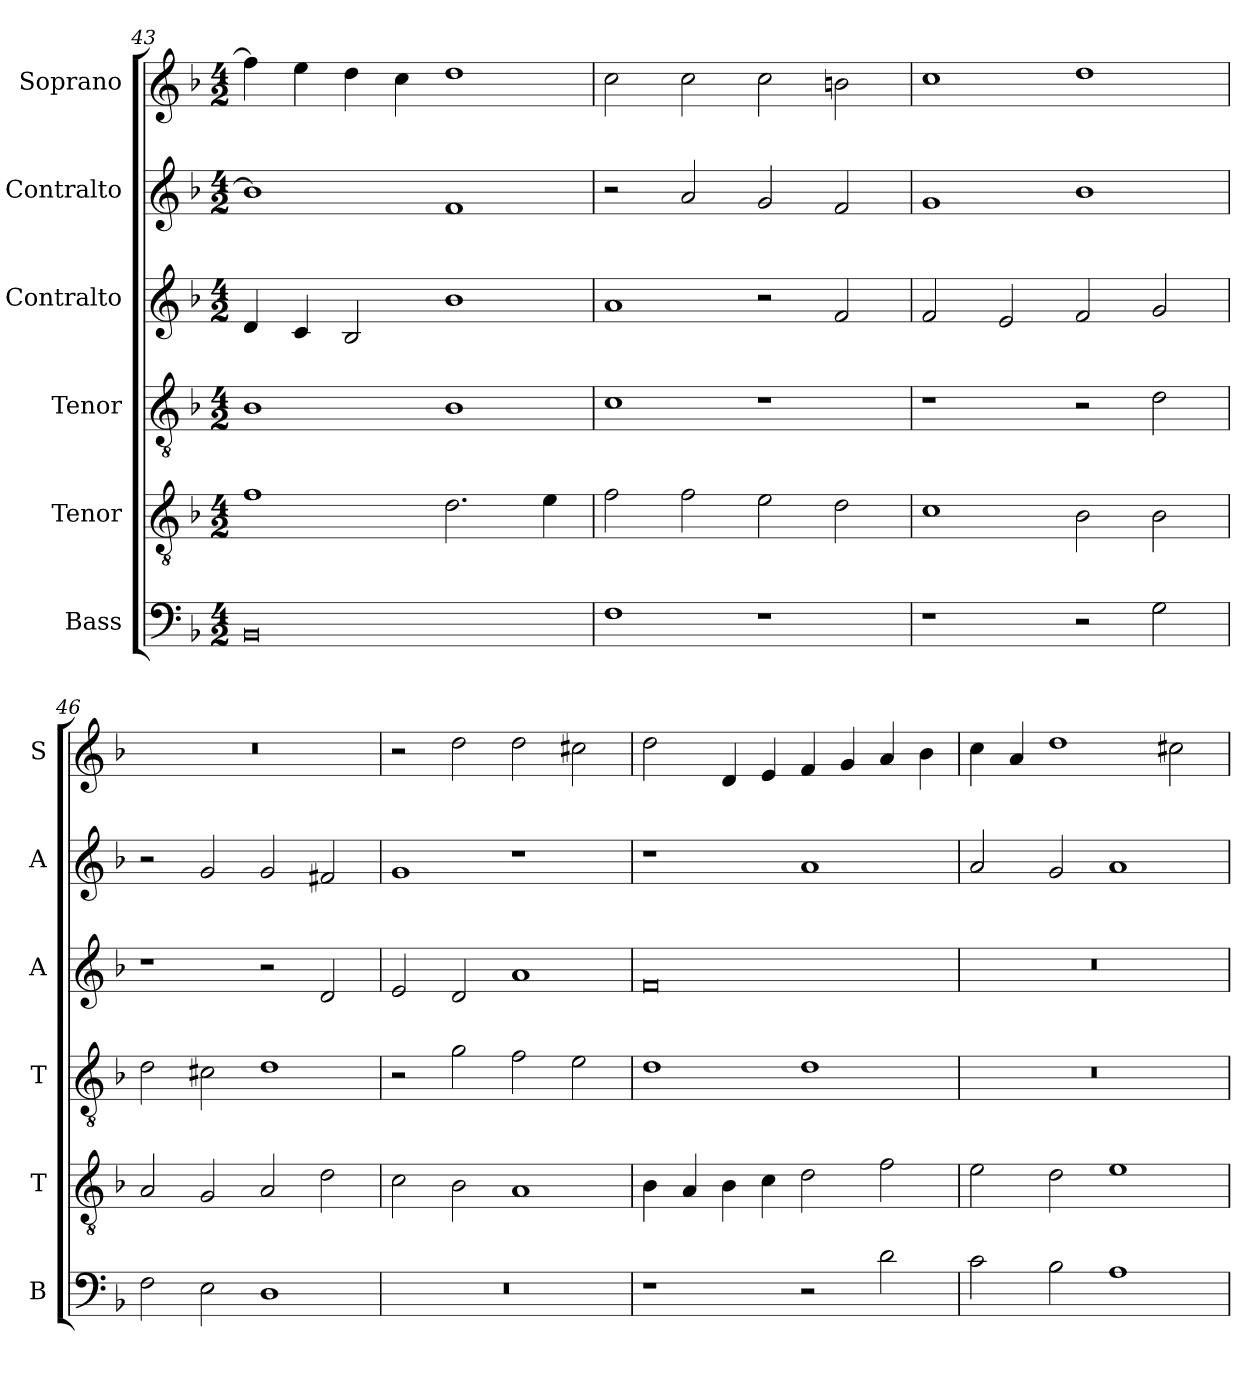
**kern	**kern	**kern	**kern	**kern	**kern
*part6	*part5	*part4	*part3	*part2	*part1
*staff6	*staff5	*staff4	*staff3	*staff2	*staff1
*I"Bass	*I"Tenor	*I"Tenor	*I"Contralto	*I"Contralto	*I"Soprano
*I'B	*I'T	*I'T	*I'A	*I'A	*I'S
*clefF4	*clefGv2	*clefGv2	*clefG2	*clefG2	*clefG2
*k[b-]	*k[b-]	*k[b-]	*k[b-]	*k[b-]	*k[b-]
*G:dor	*G:dor	*G:dor	*G:dor	*G:dor	*G:dor
*M4/2	*M4/2	*M4/2	*M4/2	*M4/2	*M4/2
=43	=43	=43	=43	=43	=43
0BB-	1f	1B-	4d	1b-]	4ff]
.	.	.	4c	.	4ee
.	.	.	2B-	.	4dd
.	.	.	.	.	4cc
.	2.d	1B-	1b-	1f	1dd
.	4e	.	.	.	.
=44	=44	=44	=44	=44	=44
1F	2f	1c	1a	2r	2cc
.	2f	.	.	2a	2cc
1r	2e	1r	2r	2g	2cc
.	2d	.	2f	2f	2bn
=45	=45	=45	=45	=45	=45
1r	1c	1r	2f	1g	1cc
.	.	.	2e	.	.
2r	2B-	2r	2f	1b-	1dd
2G	2B-	2d	2g	.	.
=46	=46	=46	=46	=46	=46
2F	2A	2d	1r	2r	0r
2E	2G	2c#X	.	2g	.
1D	2A	1d	2r	2g	.
.	2d	.	2d	2f#X	.
=47	=47	=47	=47	=47	=47
0r	2c	2r	2e	1g	2r
.	2B-	2g	2d	.	2dd
.	1A	2f	1a	1r	2dd
.	.	2e	.	.	2cc#X
=48	=48	=48	=48	=48	=48
1r	4B-	1d	0f	1r	2dd
.	4A	.	.	.	.
.	4B-	.	.	.	4d
.	4c	.	.	.	4e
2r	2d	1d	.	1a	4f
.	.	.	.	.	4g
2d	2f	.	.	.	4a
.	.	.	.	.	4b-
=49	=49	=49	=49	=49	=49
2c	2e	0r	0r	2a	4cc
.	.	.	.	.	4a
2B-	2d	.	.	2g	1dd
1A	1e	.	.	1a	.
.	.	.	.	.	2cc#X
=	=	=	=	=	=
*-	*-	*-	*-	*-	*-
